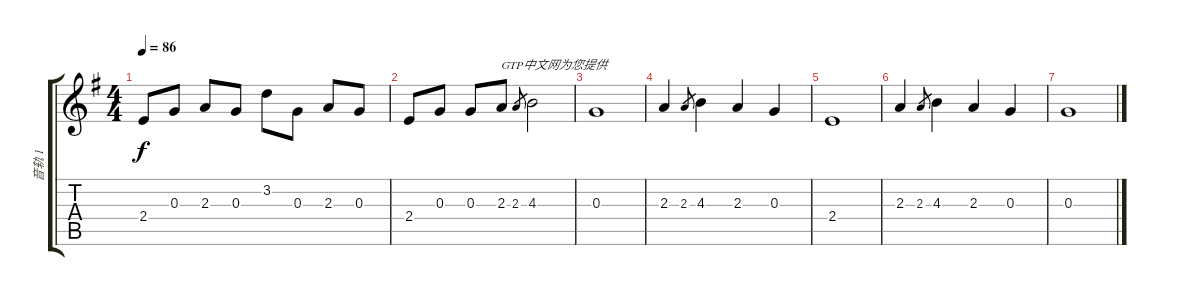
\track ("音轨 1" "音轨 1") {instrument distortionguitar}
\staff {score tabs}
\tuning (E4 B3 G3 D3 A2 E2) {hide}
\ts (4 4)
\tempo 86
\clef g2
\ks g
2.4.8{dy f} 0.3.8 2.3.8 0.3.8 3.2.8 0.3.8 2.3.8 0.3.8 |
2.4.8 0.3.8 0.3.8 2.3.8{txt "GTP中文网为您提供"} 2.3.8{gr} 4.3.2 |
0.3.1 |
2.3.4 2.3.8{gr} 4.3.4 2.3.4 0.3.4 |
2.4.1 |
2.3.4 2.3.8{gr} 4.3.4 2.3.4 0.3.4 |
0.3.1{txt " "}
